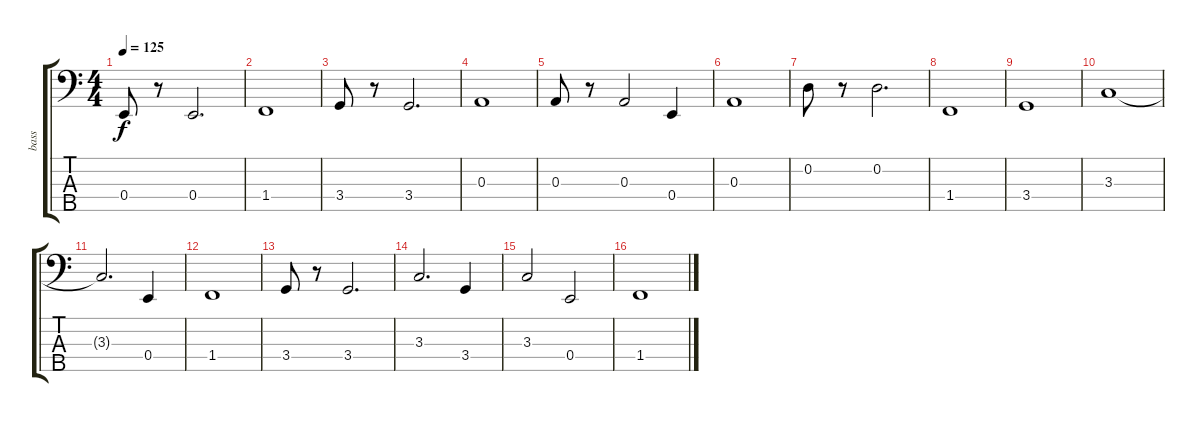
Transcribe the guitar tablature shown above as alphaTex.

\track ("bass" "bass") {instrument electricbassfinger}
\staff {score tabs}
\tuning (E3 D2 A1 E1 C0) {hide}
\ts (4 4)
\tempo 125
\clef f4
\ks c
0.4.8{dy f} r.8 0.4.2{d} |
1.4.1 |
3.4.8 r.8 3.4.2{d} |
0.3.1 |
0.3.8 r.8 0.3.2 0.4.4 |
0.3.1 |
0.2.8 r.8 0.2.2{d} |
1.4.1 |
3.4.1 |
3.3.1 |
3.3{t}.2{d} 0.4.4 |
1.4.1 |
3.4.8 r.8 3.4.2{d} |
3.3.2{d} 3.4.4 |
3.3.2 0.4.2 |
1.4.1
